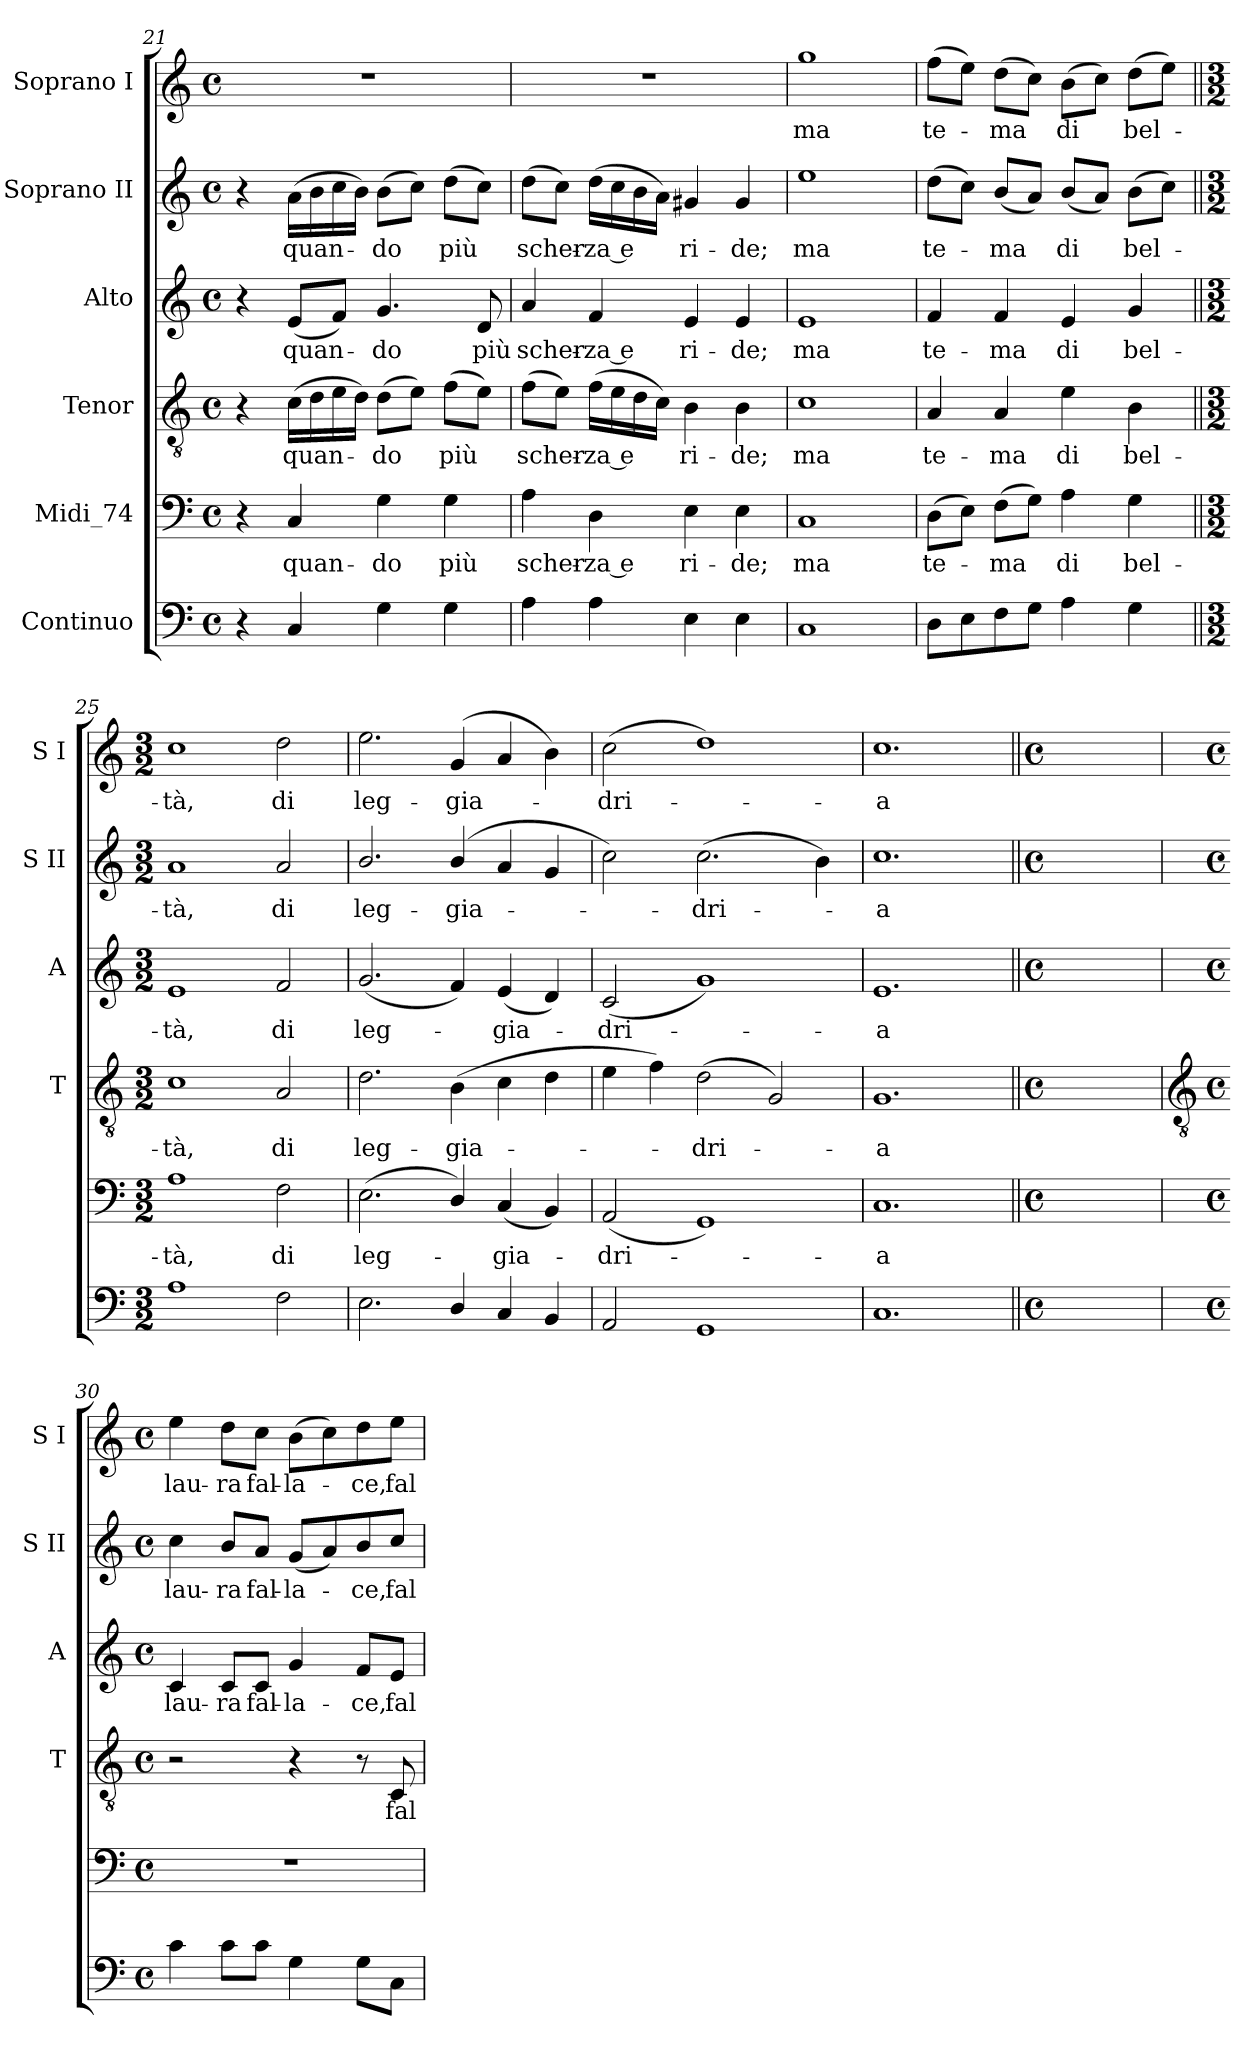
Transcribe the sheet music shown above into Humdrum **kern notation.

**kern	**kern	**text	**kern	**text	**kern	**text	**kern	**text	**kern	**text
*part6	*part5	*part5	*part4	*part4	*part3	*part3	*part2	*part2	*part1	*part1
*staff6	*staff5	*staff5	*staff4	*staff4	*staff3	*staff3	*staff2	*staff2	*staff1	*staff1
*I"Continuo	*I"Midi_74	*	*I"Tenor	*	*I"Alto	*	*I"Soprano II	*	*I"Soprano I	*
*	*	*	*I'T	*	*I'A	*	*I'S II	*	*I'S I	*
*clefF4	*clefF4	*	*clefGv2	*	*clefG2	*	*clefG2	*	*clefG2	*
*k[]	*k[]	*	*k[]	*	*k[]	*	*k[]	*	*k[]	*
*M4/4	*M4/4	*	*M4/4	*	*M4/4	*	*M4/4	*	*M4/4	*
*met(c)	*met(c)	*	*met(c)	*	*met(c)	*	*met(c)	*	*met(c)	*
=21	=21	=21	=21	=21	=21	=21	=21	=21	=21	=21
4r	4r	.	4r	.	4r	.	4r	.	1r	.
!	!	!LO:LY:b	!	!LO:LY:b	!	!LO:LY:b	!	!LO:LY:b	!	!
4C/	4C/	quan-	(>16c\LL	quan-	(<8e/L	quan-	(>16a\LL	quan-	.	.
.	.	.	16d\	.	.	.	16b\	.	.	.
.	.	.	16e\	.	8f/J)	.	16cc\	.	.	.
.	.	.	16d\JJ)	.	.	.	16b\JJ)	.	.	.
!	!	!LO:LY:b	!	!LO:LY:b	!	!LO:LY:b	!	!LO:LY:b	!	!
4G\	4G\	-do	(>8d\L	do	4.g/	do	(>8b\L	do	.	.
.	.	.	8e\J)	.	.	.	8cc\J)	.	.	.
!	!	!LO:LY:b	!	!LO:LY:b	!	!	!	!LO:LY:b	!	!
4G\	4G\	più	(>8f\L	più	.	.	(>8dd\L	più	.	.
!	!	!	!	!	!	!LO:LY:b	!	!	!	!
.	.	.	8e\J)	.	8d/	più	8cc\J)	.	.	.
!!LO:PB:g=z
=22	=22	=22	=22	=22	=22	=22	=22	=22	=22	=22
!	!	!LO:LY:b	!	!LO:LY:b	!	!LO:LY:b	!	!LO:LY:b	!	!
4A\	4A\	scher-	(>8f\L	scher-	4a/	scher-	(>8dd\L	scher-	1r	.
.	.	.	8e\J)	.	.	.	8cc\J)	.	.	.
!	!	!LO:LY:b	!	!LO:LY:b	!	!LO:LY:b	!	!LO:LY:b	!	!
4A\	4D\	-za e	(>16f\LL	za e	4f/	-za e	(>16dd\LL	za e	.	.
.	.	.	16e\	.	.	.	16cc\	.	.	.
.	.	.	16d\	.	.	.	16b\	.	.	.
.	.	.	16c\JJ)	.	.	.	16a\JJ)	.	.	.
!	!	!LO:LY:b	!	!LO:LY:b	!	!LO:LY:b	!	!LO:LY:b	!	!
4E\	4E\	ri-	4B\	ri-	4e/	ri-	4g#X/	ri-	.	.
!	!	!LO:LY:b	!	!LO:LY:b	!	!LO:LY:b	!	!LO:LY:b	!	!
4E\	4E\	-de;	4B\	-de;	4e/	-de;	4g#/	-de;	.	.
=23	=23	=23	=23	=23	=23	=23	=23	=23	=23	=23
!	!	!LO:LY:b	!	!LO:LY:b	!	!LO:LY:b	!	!LO:LY:b	!	!LO:LY:b
1C	1C	ma	1c	ma	1e	ma	1ee	ma	1gg	ma
=24	=24	=24	=24	=24	=24	=24	=24	=24	=24	=24
!	!	!LO:LY:b	!	!LO:LY:b	!	!LO:LY:b	!	!LO:LY:b	!	!LO:LY:b
8D\L	(>8D\L	te-	4A/	te-	4f/	te-	(>8dd\L	te-	(>8ff\L	te-
8E\	8E\J)	.	.	.	.	.	8cc\J)	.	8ee\J)	.
!	!	!LO:LY:b	!	!LO:LY:b	!	!LO:LY:b	!	!LO:LY:b	!	!LO:LY:b
8F\	(>8F\L	-ma	4A/	-ma	4f/	-ma	(<8b/L	ma	(>8dd\L	ma
8G\J	8G\J)	.	.	.	.	.	8a/J)	.	8cc\J)	.
!	!	!LO:LY:b	!	!LO:LY:b	!	!LO:LY:b	!	!LO:LY:b	!	!LO:LY:b
4A\	4A\	di	4e\	di	4e/	di	(<8b/L	di	(>8b\L	di
.	.	.	.	.	.	.	8a/J)	.	8cc\J)	.
!	!	!LO:LY:b	!	!LO:LY:b	!	!LO:LY:b	!	!LO:LY:b	!	!LO:LY:b
4G\	4G\	bel-	4B\	bel-	4g/	bel-	(>8b\L	bel-	(>8dd\L	bel-
.	.	.	.	.	.	.	8cc\J)	.	8ee\J)	.
=25||	=25||	=25||	=25||	=25||	=25||	=25||	=25||	=25||	=25||	=25||
*M3/2	*M3/2	*	*M3/2	*	*M3/2	*	*M3/2	*	*M3/2	*
*	*	*	*	*	*	*	*	*	*MM216	*
!	!	!LO:LY:b	!	!LO:LY:b	!	!LO:LY:b	!	!LO:LY:b	!	!LO:LY:b
1A	1A	-tà,	1c	-tà,	1e	-tà,	1a	tà,	1cc	tà,
!	!	!LO:LY:b	!	!LO:LY:b	!	!LO:LY:b	!	!LO:LY:b	!	!LO:LY:b
2F\	2F\	di	2A/	di	2f/	di	2a/	di	2dd\	di
=26	=26	=26	=26	=26	=26	=26	=26	=26	=26	=26
!	!	!LO:LY:b	!	!LO:LY:b	!	!LO:LY:b	!	!LO:LY:b	!	!LO:LY:b
2.E\	(<2.E\	leg-	2.d\	leg-	(<2.g/	leg-	2.b/	leg-	2.ee\	leg-
!	!	!	!	!LO:LY:b	!	!	!	!LO:LY:b	!	!LO:LY:b
4D/	4D/)	.	(>4B\	-gia-	4f/)	.	(<4b/	-gia-	(<4g/	-gia-
!	!	!LO:LY:b	!	!	!	!LO:LY:b	!	!	!	!
4C/	(<4C/	gia-	4c\	.	(<4e/	gia-	4a/	.	4a/	.
4BB/	4BB/)	.	4d\	.	4d/)	.	4g/	.	4b\)	.
=27	=27	=27	=27	=27	=27	=27	=27	=27	=27	=27
!	!	!LO:LY:b	!	!	!	!LO:LY:b	!	!	!	!LO:LY:b
2AA/	(<2AA/	dri-	4e\	.	(<2c/	dri-	2cc\)	.	(>2cc\	dri-
.	.	.	4f\)	.	.	.	.	.	.	.
!	!	!	!	!LO:LY:b	!	!	!	!LO:LY:b	!	!
1GG	1GG)	.	(>2d\	dri-	1g)	.	(>2.cc\	dri-	1dd)	.
.	.	.	2G/)	.	.	.	.	.	.	.
.	.	.	.	.	.	.	4b\)	.	.	.
=28	=28	=28	=28	=28	=28	=28	=28	=28	=28	=28
!	!	!LO:LY:b	!	!LO:LY:b	!	!LO:LY:b	!	!LO:LY:b	!	!LO:LY:b
1.C	1.C	a	1.G	a	1.e	a	1.cc	a	1.cc	a
=29||	=29||	=29||	=29||	=29||	=29||	=29||	=29||	=29||	=29||	=29||
*M4/4	*M4/4	*	*M4/4	*	*M4/4	*	*M4/4	*	*M4/4	*
*met(c)	*met(c)	*	*met(c)	*	*met(c)	*	*met(c)	*	*met(c)	*
1ryy	1ryy	.	1ryy	.	1ryy	.	1ryy	.	1ryy	.
!!LO:LB:g=z
=30	=30	=30	=30	=30	=30	=30	=30	=30	=30	=30
*	*	*	*clefGv2	*	*	*	*	*	*	*
*M4/4	*M4/4	*	*M4/4	*	*M4/4	*	*M4/4	*	*M4/4	*
*met(c)	*met(c)	*	*met(c)	*	*met(c)	*	*met(c)	*	*met(c)	*
*	*	*	*	*	*	*	*	*	*MM216	*
!	!	!	!	!	!	!LO:LY:b	!	!LO:LY:b	!	!LO:LY:b
4c\	1r	.	2r	.	4c/	lau-	4cc\	lau-	4ee\	lau-
!	!	!	!	!	!	!LO:LY:b	!	!LO:LY:b	!	!LO:LY:b
8c\L	.	.	.	.	8c/L	-ra	8b/L	-ra	8dd\L	-ra
!	!	!	!	!	!	!LO:LY:b	!	!LO:LY:b	!	!LO:LY:b
8c\J	.	.	.	.	8c/J	fal-	8a/J	fal-	8cc\J	fal-
!	!	!	!	!	!	!LO:LY:b	!	!LO:LY:b	!	!LO:LY:b
4G\	.	.	4r	.	4g/	-la-	(<8g/L	-la-	(>8b\L	-la-
.	.	.	.	.	.	.	8a/)	.	8cc\)	.
!	!	!	!	!	!	!LO:LY:b	!	!LO:LY:b	!	!LO:LY:b
8G\L	.	.	8r	.	8f/L	-ce,	8b/	ce,	8dd\	ce,
!	!	!	!	!LO:LY:b	!	!LO:LY:b	!	!LO:LY:b	!	!LO:LY:b
8C\J	.	.	8C/	fal-	8e/J	fal-	8cc/J	fal-	8ee\J	fal-
=	=	=	=	=	=	=	=	=	=	=
*-	*-	*-	*-	*-	*-	*-	*-	*-	*-	*-
